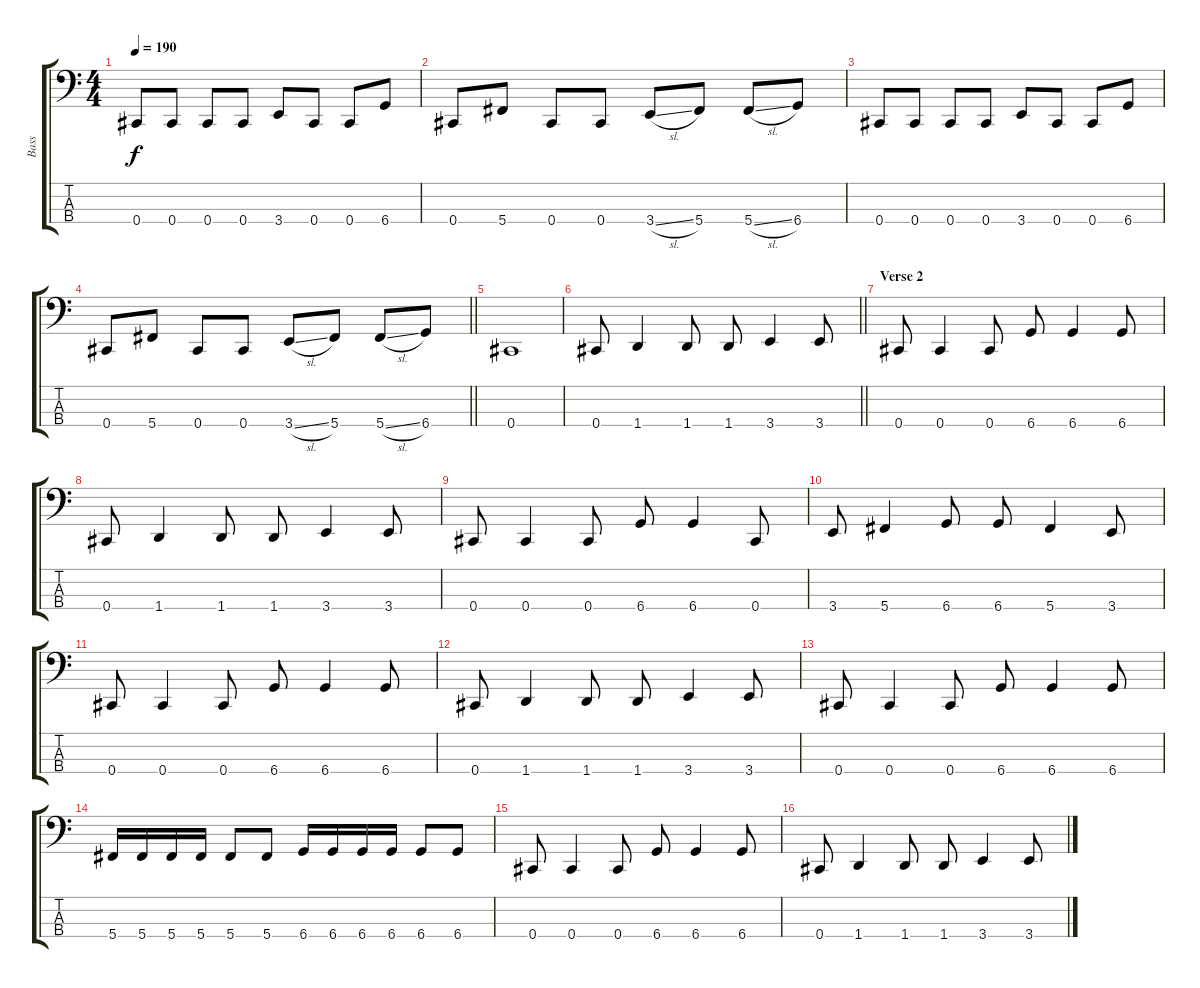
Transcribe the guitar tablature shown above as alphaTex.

\track ("Bass" "Bass") {instrument electricbasspick}
\staff {score tabs}
\tuning (Gb2 Db2 Ab1 Db1) {hide}
\ts (4 4)
\tempo 190
\clef f4
\ks c
0.4.8{dy f} 0.4.8 0.4.8 0.4.8 3.4.8 0.4.8 0.4.8 6.4.8 |
0.4.8 5.4.8 0.4.8 0.4.8 3.4{sl}.8 5.4.8 5.4{sl}.8 6.4.8 |
0.4.8 0.4.8 0.4.8 0.4.8 3.4.8 0.4.8 0.4.8 6.4.8 |
\barLineRight lightlight
0.4.8 5.4.8 0.4.8 0.4.8 3.4{sl}.8 5.4.8 5.4{sl}.8 6.4.8 |
\section ("" "")
0.4.1 |
\barLineRight lightlight
0.4.8 1.4.4 1.4.8 1.4.8 3.4.4 3.4.8 |
\section ("" "Verse 2")
0.4.8 0.4.4 0.4.8 6.4.8 6.4.4 6.4.8 |
0.4.8 1.4.4 1.4.8 1.4.8 3.4.4 3.4.8 |
0.4.8 0.4.4 0.4.8 6.4.8 6.4.4 0.4.8 |
3.4.8 5.4.4 6.4.8 6.4.8 5.4.4 3.4.8 |
0.4.8 0.4.4 0.4.8 6.4.8 6.4.4 6.4.8 |
0.4.8 1.4.4 1.4.8 1.4.8 3.4.4 3.4.8 |
0.4.8 0.4.4 0.4.8 6.4.8 6.4.4 6.4.8 |
5.4.16 5.4.16 5.4.16 5.4.16 5.4.8 5.4.8 6.4.16 6.4.16 6.4.16 6.4.16 6.4.8 6.4.8 |
0.4.8 0.4.4 0.4.8 6.4.8 6.4.4 6.4.8 |
0.4.8 1.4.4 1.4.8 1.4.8 3.4.4 3.4.8
